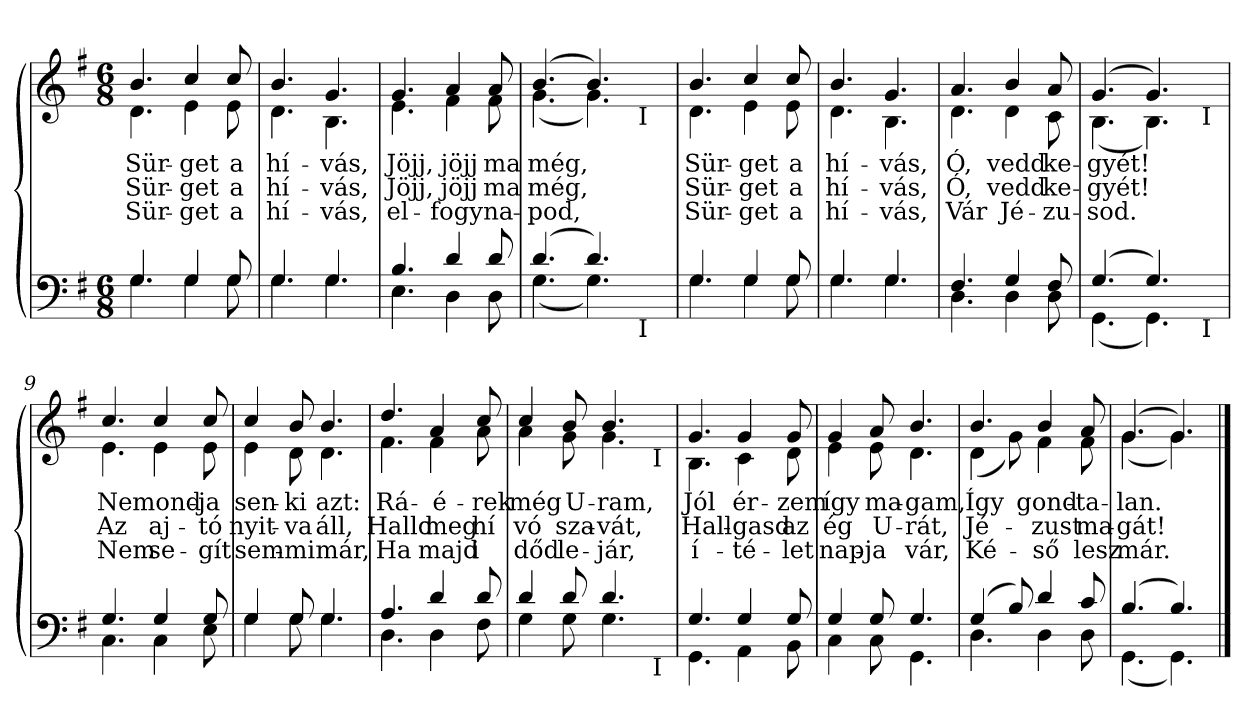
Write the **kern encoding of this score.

**kern	**kern	**text	**text	**text
*part2	*part1	*part1	*part1	*part1
*staff2	*staff1	*staff1	*staff1	*staff1
*clefF4	*clefG2	*	*	*
*k[f#]	*k[f#]	*	*	*
*e:	*e:	*	*	*
*M6/8	*M6/8	*	*	*
=1	=1	=1	=1	=1
*^	*	*	*	*
!	!	!LO:TX:a:t=.	!	!	!
!	!	!LO:TX:a:t== 66	!	!	!
!	!	!	!LO:LY:b	!LO:LY:b	!LO:LY:b
*	*	*^	*	*	*
4.G/	4.G\	4.b/	4.d\	Sür-	Sür-	Sür-
!	!	!	!	!LO:LY:b	!LO:LY:b	!LO:LY:b
4G/	4G\	4cc/	4e\	-get	-get	-get
!	!	!	!	!LO:LY:b	!LO:LY:b	!LO:LY:b
8G/	8G\	8cc/	8e\	a	a	a
=2	=2	=2	=2	=2	=2	=2
!	!	!	!	!LO:LY:b	!LO:LY:b	!LO:LY:b
4.G/	4.G\	4.b/	4.d\	hí-	hí-	hí-
!	!	!	!	!LO:LY:b	!LO:LY:b	!LO:LY:b
4.G/	4.G\	4.g/	4.B\	-vás,	-vás,	-vás,
=3	=3	=3	=3	=3	=3	=3
!	!	!	!	!LO:LY:b	!LO:LY:b	!LO:LY:b
4.B/	4.E\	4.g/	4.e\	Jöjj,	Jöjj,	el-
!	!	!	!	!LO:LY:b	!LO:LY:b	!LO:LY:b
4d/	4D\	4a/	4f#\	jöjj	jöjj	-fogy
!	!	!	!	!LO:LY:b	!LO:LY:b	!LO:LY:b
8d/	8D\	8a/	8f#\	ma	ma	na-
*	*	*v	*v	*	*	*
=4	=4	=4	=4	=4	=4
*	*	*^	*	*	*
!	!	!	!	!LO:LY:b	!LO:LY:b	!LO:LY:b
*	*^	*	*^	*	*	*
(4.d/	(<4.G\	2ryy	(>4.b/	(<4.g\	2ryy	még,	még,	-pod,
4.d/)	4.G\)	.	4.b/)	4.g\)	.	.	.	.
.	.	16.ryy	.	.	16.ryy	.	.	.
!	!	!	!	!	!LO:TX:b:t=I	!	!	!
!	!	!LO:TX:b:t=I	!	!	!	!	!	!
.	.	8ryy	.	.	8ryy	.	.	.
.	.	32ryy	.	.	32ryy	.	.	.
*	*v	*v	*	*	*	*	*	*
*	*	*v	*v	*v	*	*	*
=5	=5	=5	=5	=5	=5
*	*^	*^	*	*	*
*	*	*	*	*^	*	*	*
!	!	!	!	!	!	!LO:LY:b	!LO:LY:b	!LO:LY:b
*	*v	*v	*	*	*	*	*	*
*	*	*	*v	*v	*	*	*
4.G/	4.G\	4.b/	4.d\	Sür-	Sür-	Sür-
!	!	!	!	!LO:LY:b	!LO:LY:b	!LO:LY:b
4G/	4G\	4cc/	4e\	-get	-get	-get
!	!	!	!	!LO:LY:b	!LO:LY:b	!LO:LY:b
8G/	8G\	8cc/	8e\	a	a	a
=6	=6	=6	=6	=6	=6	=6
!	!	!	!	!LO:LY:b	!LO:LY:b	!LO:LY:b
4.G/	4.G\	4.b/	4.d\	hí-	hí-	hí-
!	!	!	!	!LO:LY:b	!LO:LY:b	!LO:LY:b
4.G/	4.G\	4.g/	4.B\	-vás,	-vás,	-vás,
!!LO:LB:g=z	!!
=7	=7	=7	=7	=7	=7	=7
!	!	!	!	!LO:LY:b	!LO:LY:b	!LO:LY:b
4.F#/	4.D\	4.a/	4.d\	Ó,	Ó,	Vár
!	!	!	!	!LO:LY:b	!LO:LY:b	!LO:LY:b
4G/	4D\	4b/	4d\	vedd	vedd	Jé-
!	!	!	!	!LO:LY:b	!LO:LY:b	!LO:LY:b
8F#/	8D\	8a/	8c\	ke-	ke-	-zu-
*	*	*v	*v	*	*	*
=8	=8	=8	=8	=8	=8
*	*	*^	*	*	*
!	!	!	!	!LO:LY:b	!LO:LY:b	!LO:LY:b
*	*^	*	*^	*	*	*
(>4.G/	(<4.GG\	2ryy	(>4.g/	(<4.B\	2ryy	-gyét!	-gyét!	-sod.
4.G/)	4.GG\)	.	4.g/)	4.B\)	.	.	.	.
.	.	8ryy	.	.	8ryy	.	.	.
!	!	!	!	!	!LO:TX:b:t=I	!	!	!
!	!	!LO:TX:b:t=I	!	!	!	!	!	!
.	.	8ryy	.	.	8ryy	.	.	.
*	*v	*v	*	*	*	*	*	*
*	*	*v	*v	*v	*	*	*
=9	=9	=9	=9	=9	=9
*	*^	*^	*	*	*
*	*	*	*	*^	*	*	*
!	!	!	!	!	!	!LO:LY:b	!LO:LY:b	!LO:LY:b
*	*v	*v	*	*	*	*	*	*
*	*	*	*v	*v	*	*	*
4.G/	4.C\	4.cc/	4.e\	Ne	Az	Nem
!	!	!	!	!LO:LY:b	!LO:LY:b	!LO:LY:b
4G/	4C\	4cc/	4e\	mond-	aj-	se-
!	!	!	!	!LO:LY:b	!LO:LY:b	!LO:LY:b
8G/	8E\	8cc/	8e\	-ja	-tó	-gít
=10	=10	=10	=10	=10	=10	=10
!	!	!	!	!LO:LY:b	!LO:LY:b	!LO:LY:b
4G/	4G\	4cc/	4e\	sen-	nyit-	sem-
!	!	!	!	!LO:LY:b	!LO:LY:b	!LO:LY:b
8G/	8G\	8b/	8d\	-ki	-va	-mi
!	!	!	!	!LO:LY:b	!LO:LY:b	!LO:LY:b
4.G/	4.G\	4.b/	4.d\	azt:	áll,	már,
=11	=11	=11	=11	=11	=11	=11
!	!	!	!	!LO:LY:b	!LO:LY:b	!LO:LY:b
4.A/	4.D\	4.dd/	4.f#\	Rá-	Halld	Ha
!	!	!	!	!LO:LY:b	!LO:LY:b	!LO:LY:b
4d/	4D\	4a/	4f#\	-é-	meg	majd
!	!	!	!	!LO:LY:b	!LO:LY:b	!LO:LY:b
8d/	8F#\	8cc/	8a\	-rek	hí­	i­
*	*	*v	*v	*	*	*
!!LO:LB:g=z
=12	=12	=12	=12	=12	=12
*	*	*^	*	*	*
!	!	!	!	!LO:LY:b	!LO:LY:b	!LO:LY:b
*	*^	*	*^	*	*	*
4d/	4G\	2ryy	4cc/	4a\	2ryy	még	vó	dőd
!	!	!	!	!	!	!LO:LY:b	!LO:LY:b	!LO:LY:b
8d/	8G\	.	8b/	8g\	.	U-	sza-	le-
!	!	!	!	!	!	!LO:LY:b	!LO:LY:b	!LO:LY:b
4.d/	4.G\	.	4.b/	4.g\	.	-ram,	-vát,	-jár,
.	.	8ryy	.	.	8ryy	.	.	.
!	!	!	!	!	!LO:TX:b:t=I	!	!	!
!	!	!LO:TX:b:t=I	!	!	!	!	!	!
.	.	8ryy	.	.	8ryy	.	.	.
*	*v	*v	*	*	*	*	*	*
*	*	*v	*v	*v	*	*	*
=13	=13	=13	=13	=13	=13
*	*^	*^	*	*	*
*	*	*	*	*^	*	*	*
!	!	!	!	!	!	!LO:LY:b	!LO:LY:b	!LO:LY:b
*	*v	*v	*	*	*	*	*	*
*	*	*	*v	*v	*	*	*
4.G/	4.GG\	4.g/	4.B\	Jól	Hall-	í-
!	!	!	!	!LO:LY:b	!LO:LY:b	!LO:LY:b
4G/	4AA\	4g/	4c\	ér-	-gasd	-té-
!	!	!	!	!LO:LY:b	!LO:LY:b	!LO:LY:b
8G/	8BB\	8g/	8d\	-zem	az	-let
=14	=14	=14	=14	=14	=14	=14
!	!	!	!	!LO:LY:b	!LO:LY:b	!LO:LY:b
4G/	4C\	4g/	4e\	így	ég	nap-
!	!	!	!	!LO:LY:b	!LO:LY:b	!LO:LY:b
8G/	8C\	8a/	8e\	ma-	U-	-ja
!	!	!	!	!LO:LY:b	!LO:LY:b	!LO:LY:b
4.G/	4.GG\	4.b/	4.d\	-gam,	-rát,	vár,
=15	=15	=15	=15	=15	=15	=15
!	!	!	!	!LO:LY:b	!LO:LY:b	!LO:LY:b
(>4G/	4.D\	4.b/	(<4d\	Így	Jé-	Ké-
8B/)	.	.	8g\)	.	.	.
!	!	!	!	!LO:LY:b	!LO:LY:b	!LO:LY:b
4d/	4D\	4b/	4f#\	gond-	-zust	-ső
!	!	!	!	!LO:LY:b	!LO:LY:b	!LO:LY:b
8c/	8D\	8a/	8f#\	-ta-	ma-	lesz
=16	=16	=16	=16	=16	=16	=16
!	!	!	!	!LO:LY:b	!LO:LY:b	!LO:LY:b
(>4.B/	(<4.GG\	(>4.g/	(<4.g\	-lan.	-gát!	már.
4.B/)	4.GG\)	4.g/)	4.g\)	.	.	.
*v	*v	*	*	*	*	*
*	*v	*v	*	*	*
==	==	==	==	==
*-	*-	*-	*-	*-
